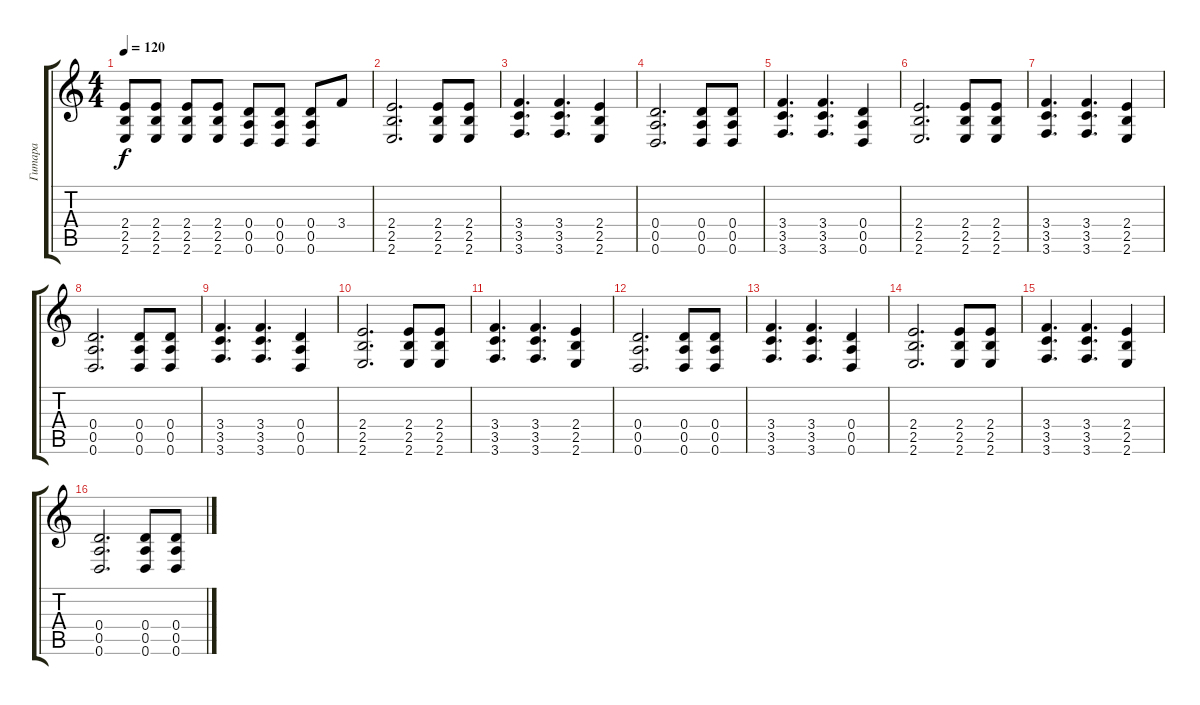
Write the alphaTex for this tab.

\track ("Гитара" "Гитара") {instrument distortionguitar}
\staff {score tabs}
\tuning (E4 B3 G3 D3 A2 D2) {hide}
\ts (4 4)
\tempo 120
\clef g2
\ks c
(2.4 2.5 2.6).8{dy f} (2.4 2.5 2.6).8 (2.4 2.5 2.6).8 (2.4 2.5 2.6).8 (0.4 0.5 0.6).8 (0.4 0.5 0.6).8 (0.4 0.5 0.6).8 3.4.8 |
(2.4 2.5 2.6).2{d} (2.4 2.5 2.6).8 (2.4 2.5 2.6).8 |
(3.4 3.5 3.6).4{d} (3.4 3.5 3.6).4{d} (2.4 2.5 2.6).4 |
(0.4 0.5 0.6).2{d} (0.4 0.5 0.6).8 (0.4 0.5 0.6).8 |
(3.4 3.5 3.6).4{d} (3.4 3.5 3.6).4{d} (0.4 0.5 0.6).4 |
(2.4 2.5 2.6).2{d} (2.4 2.5 2.6).8 (2.4 2.5 2.6).8 |
(3.4 3.5 3.6).4{d} (3.4 3.5 3.6).4{d} (2.4 2.5 2.6).4 |
(0.4 0.5 0.6).2{d} (0.4 0.5 0.6).8 (0.4 0.5 0.6).8 |
(3.4 3.5 3.6).4{d} (3.4 3.5 3.6).4{d} (0.4 0.5 0.6).4 |
(2.4 2.5 2.6).2{d} (2.4 2.5 2.6).8 (2.4 2.5 2.6).8 |
(3.4 3.5 3.6).4{d} (3.4 3.5 3.6).4{d} (2.4 2.5 2.6).4 |
(0.4 0.5 0.6).2{d} (0.4 0.5 0.6).8 (0.4 0.5 0.6).8 |
(3.4 3.5 3.6).4{d} (3.4 3.5 3.6).4{d} (0.4 0.5 0.6).4 |
(2.4 2.5 2.6).2{d} (2.4 2.5 2.6).8 (2.4 2.5 2.6).8 |
(3.4 3.5 3.6).4{d} (3.4 3.5 3.6).4{d} (2.4 2.5 2.6).4 |
(0.4 0.5 0.6).2{d} (0.4 0.5 0.6).8 (0.4 0.5 0.6).8
